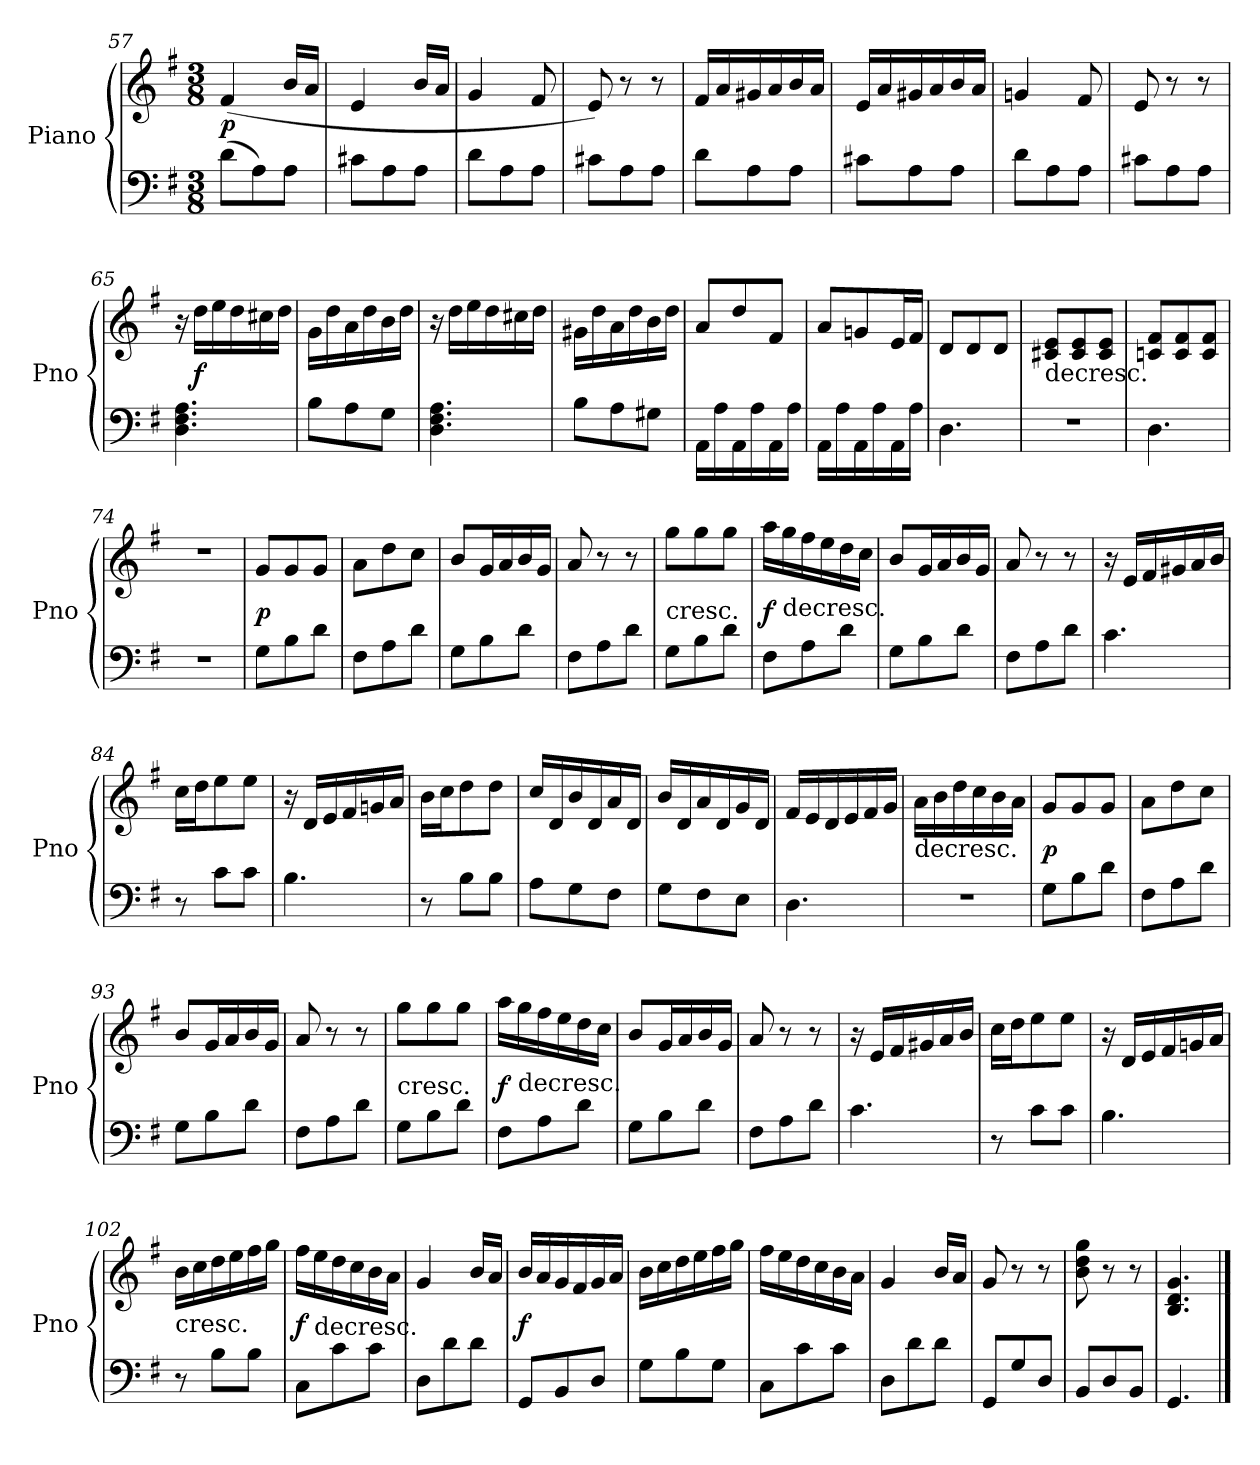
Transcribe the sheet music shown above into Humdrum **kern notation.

**kern	**kern	**dynam
*part1	*part1	*part1
*staff2	*staff1	*staff1/2
*I"Piano	*	*
*I'Pno	*	*
*clefF4	*clefG2	*
*k[f#]	*k[f#]	*
*M3/8	*M3/8	*
=57	=57	=57
(8d\L	(4f#/	p
8A\)	.	.
8A\J	16b/LL	.
.	16a/JJ	.
=58	=58	=58
8c#X\L	4e/	.
8A\	.	.
8A\J	16b/LL	.
.	16a/JJ	.
=59	=59	=59
8d\L	4g/	.
8A\	.	.
8A\J	8f#/	.
=60	=60	=60
8c#X\L	8e/)	.
8A\	8r	.
8A\J	8r	.
=61	=61	=61
8d\L	16f#/LL	.
.	16a/	.
8A\	16g#X/	.
.	16a/	.
8A\J	16b/	.
.	16a/JJ	.
=62	=62	=62
8c#X\L	16e/LL	.
.	16a/	.
8A\	16g#X/	.
.	16a/	.
8A\J	16b/	.
.	16a/JJ	.
=63	=63	=63
8d\L	4gn/	.
8A\	.	.
8A\J	8f#/	.
=64	=64	=64
8c#X\L	8e/	.
8A\	8r	.
8A\J	8r	.
=65	=65	=65
4.D\ 4.F#\ 4.A\	16r	.
.	16dd\LL	f
.	16ee\	.
.	16dd\	.
.	16cc#X\	.
.	16dd\JJ	.
=66	=66	=66
8B\L	16g\LL	.
.	16dd\	.
8A\	16a\	.
.	16dd\	.
8G\J	16b\	.
.	16dd\JJ	.
=67	=67	=67
4.D\ 4.F#\ 4.A\	16r	.
.	16dd\LL	.
.	16ee\	.
.	16dd\	.
.	16cc#X\	.
.	16dd\JJ	.
=68	=68	=68
8B\L	16g#X\LL	.
.	16dd\	.
8A\	16a\	.
.	16dd\	.
8G#X\J	16b\	.
.	16dd\JJ	.
=69	=69	=69
16AA\LL	8a/L	.
16A\	.	.
16AA\	8dd/	.
16A\	.	.
16AA\	8f#/J	.
16A\JJ	.	.
=70	=70	=70
16AA\LL	8a/L	.
16A\	.	.
16AA\	8gn/	.
16A\	.	.
16AA\	16e/L	.
16A\JJ	16f#/JJ	.
=71	=71	=71
4.D\	8d/L	.
.	8d/	.
.	8d/J	.
=72	=72	=72
!	!LO:TX:c:t=decresc.	!
4.r	8c#X/ 8e/L	.
.	8c#/ 8e/	.
.	8c#/ 8e/J	.
=73	=73	=73
4.D\	8cn/ 8f#/L	.
.	8c/ 8f#/	.
.	8c/ 8f#/J	.
=74	=74	=74
4.r	4.r	.
=75	=75	=75
8G\L	8g/L	p
8B\	8g/	.
8d\J	8g/J	.
=76	=76	=76
8F#\L	8a\L	.
8A\	8dd\	.
8d\J	8cc\J	.
=77	=77	=77
8G\L	8b/L	.
8B\	16g/L	.
.	16a/	.
8d\J	16b/	.
.	16g/JJ	.
=78	=78	=78
8F#\L	8a/	.
8A\	8r	.
8d\J	8r	.
=79	=79	=79
!	!LO:TX:c:t=cresc.	!
8G\L	8gg\L	.
8B\	8gg\	.
8d\J	8gg\J	.
=80	=80	=80
8F#\L	16aa\LL	f
!	!LO:TX:c:t=decresc.	!
.	16gg\	.
8A\	16ff#\	.
.	16ee\	.
8d\J	16dd\	.
.	16cc\JJ	.
=81	=81	=81
8G\L	8b/L	.
8B\	16g/L	.
.	16a/	.
8d\J	16b/	.
.	16g/JJ	.
=82	=82	=82
8F#\L	8a/	.
8A\	8r	.
8d\J	8r	.
=83	=83	=83
4.c\	16r	.
.	16e/LL	.
.	16f#/	.
.	16g#X/	.
.	16a/	.
.	16b/JJ	.
=84	=84	=84
8r	16cc\LL	.
.	16dd\J	.
8c\L	8ee\	.
8c\J	8ee\J	.
=85	=85	=85
4.B\	16r	.
.	16d/LL	.
.	16e/	.
.	16f#/	.
.	16gn/	.
.	16a/JJ	.
=86	=86	=86
8r	16b\LL	.
.	16cc\J	.
8B\L	8dd\	.
8B\J	8dd\J	.
=87	=87	=87
8A\L	16cc/LL	.
.	16d/	.
8G\	16b/	.
.	16d/	.
8F#\J	16a/	.
.	16d/JJ	.
=88	=88	=88
8G\L	16b/LL	.
.	16d/	.
8F#\	16a/	.
.	16d/	.
8E\J	16g/	.
.	16d/JJ	.
=89	=89	=89
4.D\	16f#/LL	.
.	16e/	.
.	16d/	.
.	16e/	.
.	16f#/	.
.	16g/JJ	.
=90	=90	=90
!	!LO:TX:c:t=decresc.	!
4.r	16a\LL	.
.	16b\	.
.	16dd\	.
.	16cc\	.
.	16b\	.
.	16a\JJ	.
=91	=91	=91
8G\L	8g/L	p
8B\	8g/	.
8d\J	8g/J	.
=92	=92	=92
8F#\L	8a\L	.
8A\	8dd\	.
8d\J	8cc\J	.
=93	=93	=93
8G\L	8b/L	.
8B\	16g/L	.
.	16a/	.
8d\J	16b/	.
.	16g/JJ	.
=94	=94	=94
8F#\L	8a/	.
8A\	8r	.
8d\J	8r	.
=95	=95	=95
!	!LO:TX:c:t=cresc.	!
8G\L	8gg\L	.
8B\	8gg\	.
8d\J	8gg\J	.
=96	=96	=96
8F#\L	16aa\LL	f
!	!LO:TX:c:t=decresc.	!
.	16gg\	.
8A\	16ff#\	.
.	16ee\	.
8d\J	16dd\	.
.	16cc\JJ	.
=97	=97	=97
8G\L	8b/L	.
8B\	16g/L	.
.	16a/	.
8d\J	16b/	.
.	16g/JJ	.
=98	=98	=98
8F#\L	8a/	.
8A\	8r	.
8d\J	8r	.
=99	=99	=99
4.c\	16r	.
.	16e/LL	.
.	16f#/	.
.	16g#X/	.
.	16a/	.
.	16b/JJ	.
=100	=100	=100
8r	16cc\LL	.
.	16dd\J	.
8c\L	8ee\	.
8c\J	8ee\J	.
=101	=101	=101
4.B\	16r	.
.	16d/LL	.
.	16e/	.
.	16f#/	.
.	16gn/	.
.	16a/JJ	.
=102	=102	=102
!	!LO:TX:c:t=cresc.	!
8r	16b\LL	.
.	16cc\	.
8B\L	16dd\	.
.	16ee\	.
8B\J	16ff#\	.
.	16gg\JJ	.
=103	=103	=103
8C\L	16ff#\LL	f
!	!LO:TX:c:t=decresc.	!
.	16ee\	.
8c\	16dd\	.
.	16cc\	.
8c\J	16b\	.
.	16a\JJ	.
=104	=104	=104
8D\L	4g/	.
8d\	.	.
8d\J	16b/LL	.
.	16a/JJ	.
=105	=105	=105
8GG/L	16b/LL	f
.	16a/	.
8BB/	16g/	.
.	16f#/	.
8D/J	16g/	.
.	16a/JJ	.
=106	=106	=106
8G\L	16b\LL	.
.	16cc\	.
8B\	16dd\	.
.	16ee\	.
8G\J	16ff#\	.
.	16gg\JJ	.
=107	=107	=107
8C\L	16ff#\LL	.
.	16ee\	.
8c\	16dd\	.
.	16cc\	.
8c\J	16b\	.
.	16a\JJ	.
=108	=108	=108
8D\L	4g/	.
8d\	.	.
8d\J	16b/LL	.
.	16a/JJ	.
=109	=109	=109
8GG/L	8g/	.
8G/	8r	.
8D/J	8r	.
=110	=110	=110
8BB/L	8b\ 8dd\ 8gg\	.
8D/	8r	.
8BB/J	8r	.
=111	=111	=111
4.GG/	4.B/ 4.d/ 4.g/	.
==	==	==
*-	*-	*-
